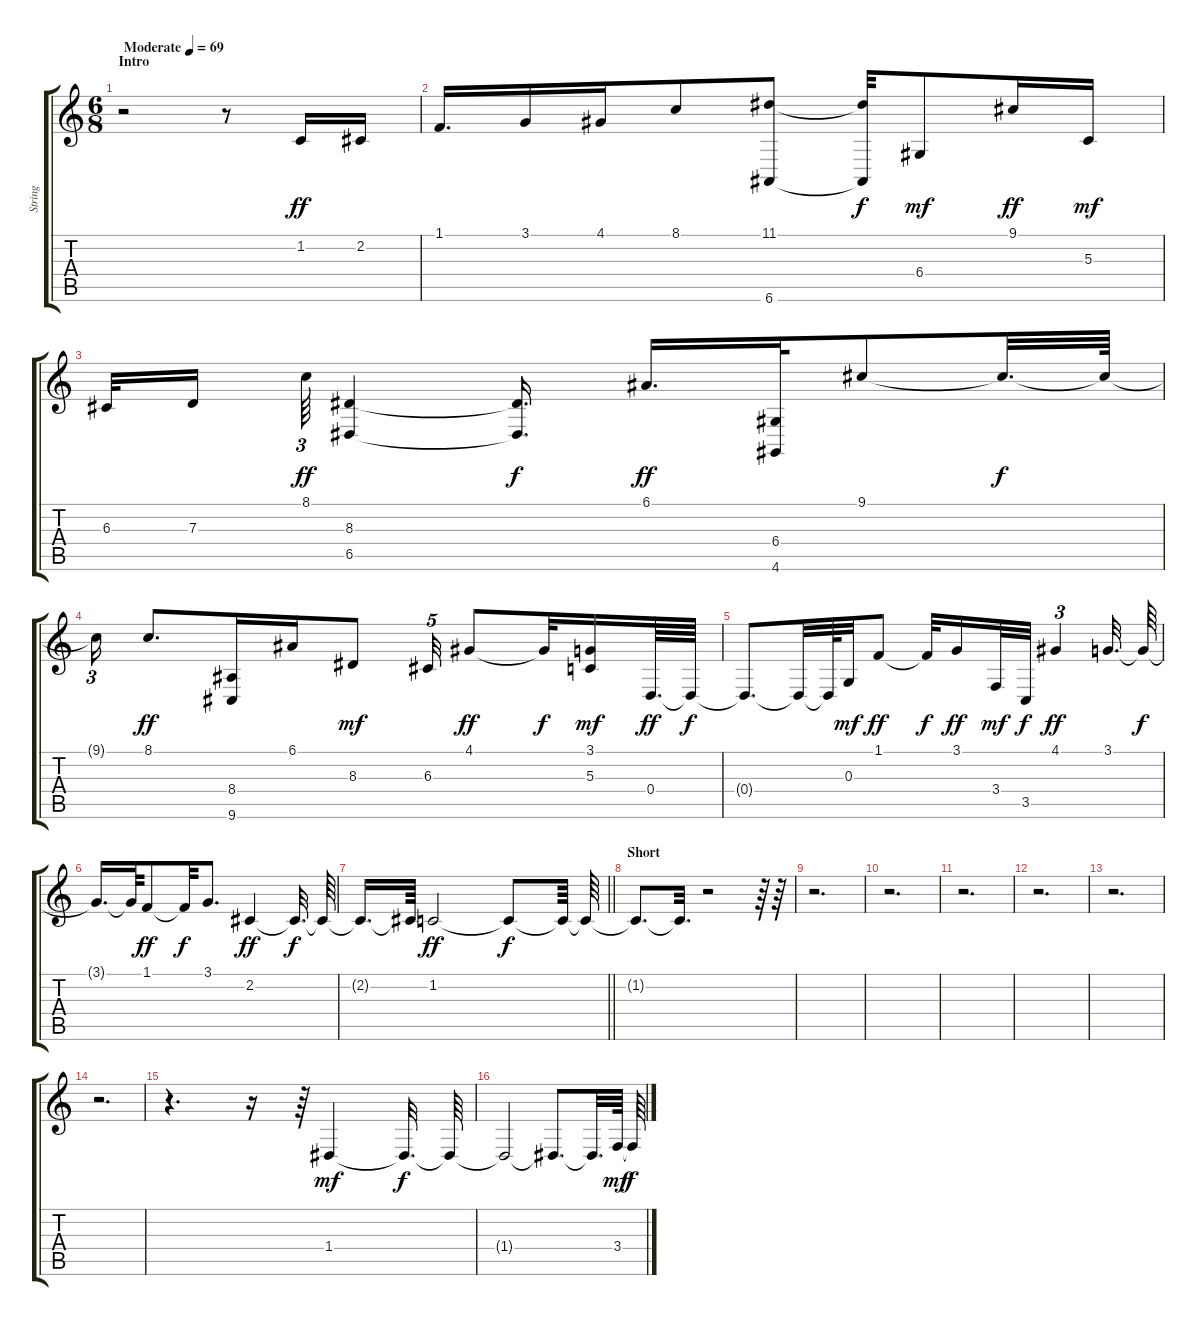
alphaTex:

\track ("String" "String") {instrument stringensemble2}
\staff {score tabs}
\tuning (E4 B3 G3 D3 A2 E2) {hide}
\ts (6 8)
\section ("" "Intro")
\tempo (69 "Moderate")
\clef g2
\ks c
r.2{dy ff instrument stringensemble2} r.8 1.2.16 2.2.16 |
1.1.16{d} 3.1.16 4.1.16 8.1.8 (11.1 6.6).8 (11.1{t} 6.6{t}).32{dy f} 6.4.8{dy mf} 9.1.16{dy ff} 5.3.16{dy mf} |
6.3.32 7.3.16{beam splitsecondary} 8.1.64{tu (3 2) dy ff} (8.3 6.5).4 (8.3{t} 6.5{t}).16{d dy f} 6.1.16{d dy ff} (6.4 4.6).32 9.1.8 9.1{t}.32{d dy f} 9.1{t}.64 |
9.1{t}.16{tu (3 2)} 8.1.8{d dy ff} (8.4 9.6).16 6.1.16 8.3.8{dy mf} 6.3.32{tu (5 4)} 4.1.8{dy ff} 4.1{t}.32{dy f} (3.1 5.3).16{dy mf} 0.4.64{d dy ff} 0.4{t}.64{dy f} |
0.4{t}.8{d} 0.4{t}.32 0.4{t}.64 0.3.32{dy mf} 1.1.8{dy ff} 1.1{t}.32{dy f} 3.1.16{dy ff} 3.4.32{dy mf} 3.5.32{dy f} 4.1.4{tu (3 2) dy ff} 3.1.32{d} 3.1{t}.64{dy f} |
3.1{t}.16{d} 3.1{t}.64 1.1.8{dy ff} 1.1{t}.32{dy f} 3.1.8{d} 2.2.4{dy ff} 2.2{t}.32{d dy f} 2.2{t}.64 |
\barLineRight lightlight
2.2{t}.16{d} 2.2{t}.64 1.2.2{dy ff} 1.2{t}.8{dy f} 1.2{t}.64 1.2{t}.64 |
\section ("" "Short")
1.2{t}.8{d} 1.2{t}.32{d} r.2 r.64 r.64 |
r.2{d} |
r.2{d} |
r.2{d} |
r.2{d} |
r.2{d} |
r.2{d} |
r.4{d} r.16 r.64 1.4.4{dy mf} 1.4{t}.32{d dy f} 1.4{t}.64 |
1.4{t}.2 1.4{t}.8{d} 1.4{t}.32{d} 3.4.64{dy mf} 3.4{t}.64{dy f}
